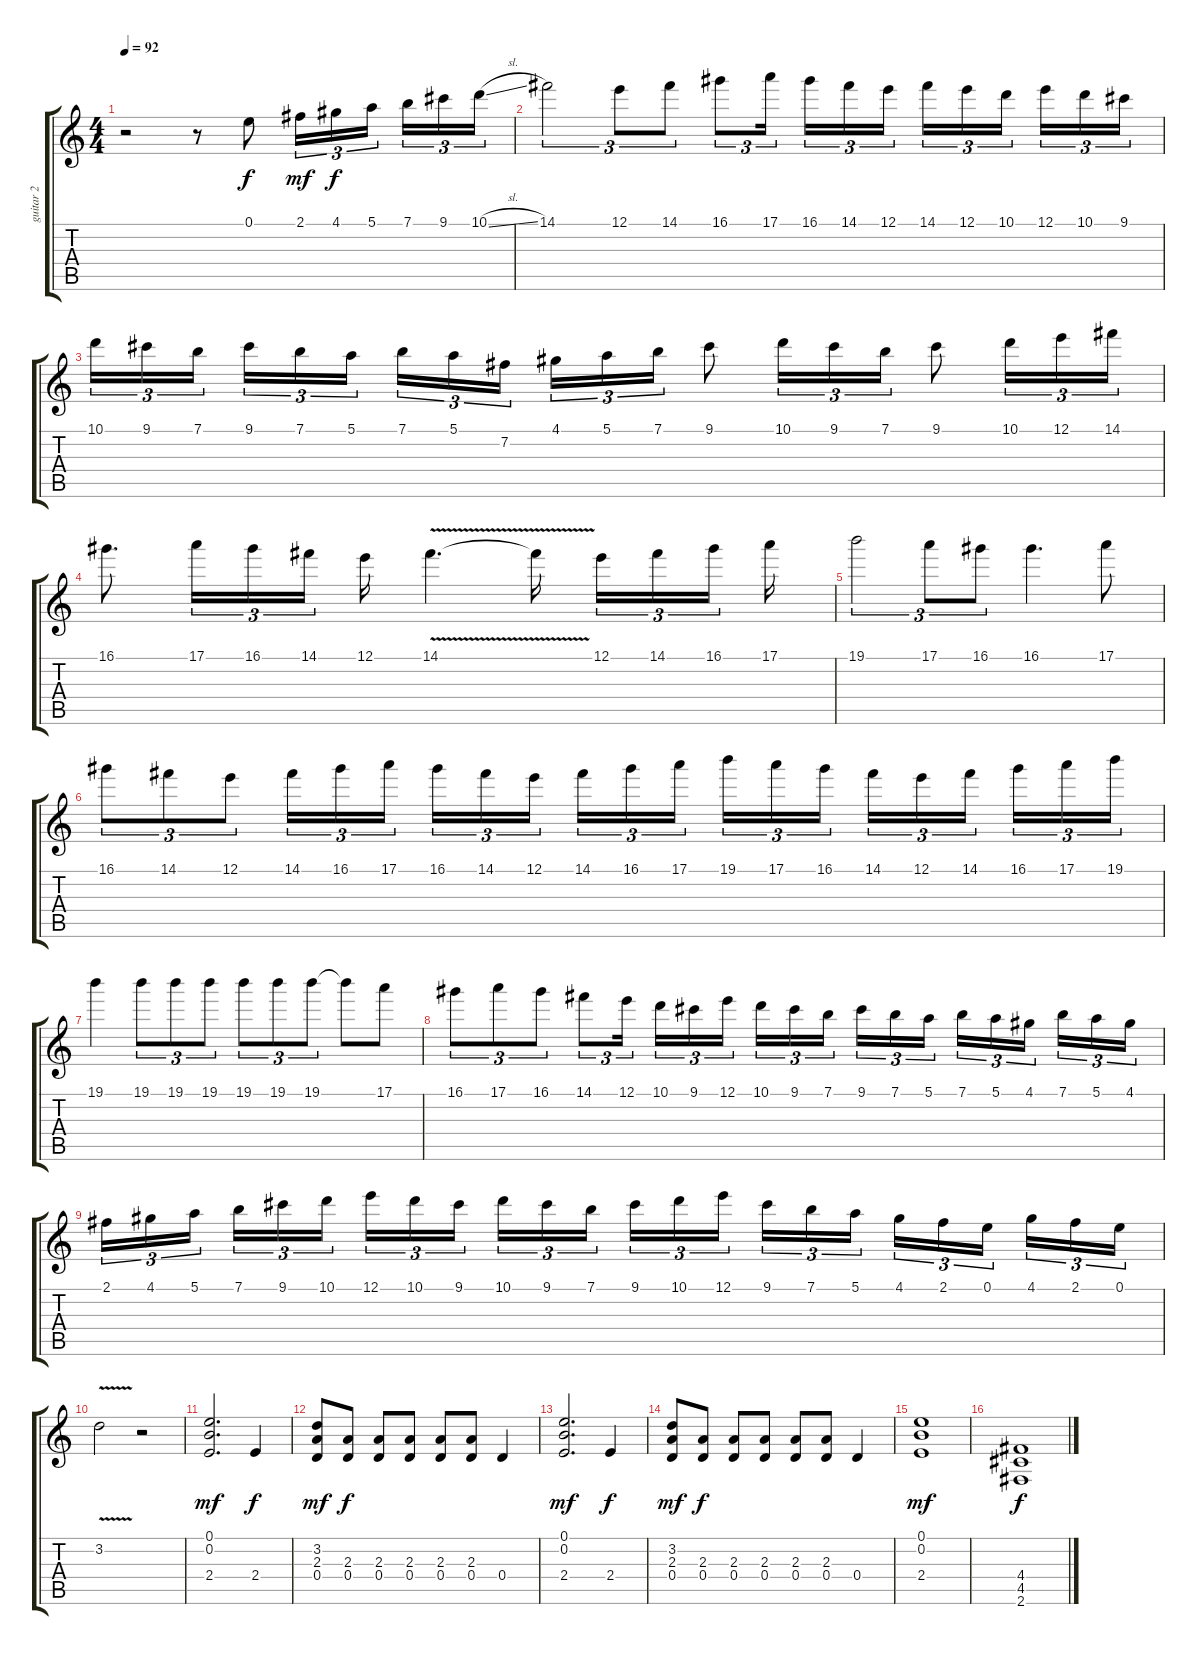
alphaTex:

\track ("guitar 2" "guitar 2") {instrument acousticguitarsteel}
\staff {score tabs}
\tuning (E4 B3 G3 D3 A2 E2) {hide}
\ts (4 4)
\tempo 92
\clef g2
\ks c
r.2{dy f instrument overdrivenguitar} r.8 0.1.8 2.1.16{tu (3 2) dy mf} 4.1.16{tu (3 2) dy f} 5.1.16{tu (3 2) beam splitsecondary} 7.1.16{tu (3 2)} 9.1.16{tu (3 2)} 10.1{sl}.16{tu (3 2)} |
14.1.2{tu (3 2)} 12.1.8{tu (3 2)} 14.1.8{tu (3 2)} 16.1.8{tu (3 2)} 17.1.16{tu (3 2) beam splitsecondary} 16.1.16{tu (3 2)} 14.1.16{tu (3 2)} 12.1.16{tu (3 2)} 14.1.16{tu (3 2)} 12.1.16{tu (3 2)} 10.1.16{tu (3 2) beam splitsecondary} 12.1.16{tu (3 2)} 10.1.16{tu (3 2)} 9.1.16{tu (3 2)} |
10.1.16{tu (3 2)} 9.1.16{tu (3 2)} 7.1.16{tu (3 2) beam splitsecondary} 9.1.16{tu (3 2)} 7.1.16{tu (3 2)} 5.1.16{tu (3 2)} 7.1.16{tu (3 2)} 5.1.16{tu (3 2)} 7.2.16{tu (3 2) beam splitsecondary} 4.1.16{tu (3 2)} 5.1.16{tu (3 2)} 7.1.16{tu (3 2)} 9.1.8 10.1.16{tu (3 2)} 9.1.16{tu (3 2)} 7.1.16{tu (3 2)} 9.1.8 10.1.16{tu (3 2)} 12.1.16{tu (3 2)} 14.1.16{tu (3 2)} |
16.1.8{d} 17.1.16{tu (3 2)} 16.1.16{tu (3 2)} 14.1.16{tu (3 2)} 12.1.16 14.1{v}.4{d} 14.1{t}.16{beam splitsecondary} 12.1.16{tu (3 2)} 14.1.16{tu (3 2)} 16.1.16{tu (3 2) beam splitsecondary} 17.1.16 |
19.1.2{tu (3 2)} 17.1.8{tu (3 2)} 16.1.8{tu (3 2)} 16.1.4{d} 17.1.8 |
16.1.8{tu (3 2)} 14.1.8{tu (3 2)} 12.1.8{tu (3 2)} 14.1.16{tu (3 2)} 16.1.16{tu (3 2)} 17.1.16{tu (3 2) beam splitsecondary} 16.1.16{tu (3 2)} 14.1.16{tu (3 2)} 12.1.16{tu (3 2)} 14.1.16{tu (3 2)} 16.1.16{tu (3 2)} 17.1.16{tu (3 2) beam splitsecondary} 19.1.16{tu (3 2)} 17.1.16{tu (3 2)} 16.1.16{tu (3 2)} 14.1.16{tu (3 2)} 12.1.16{tu (3 2)} 14.1.16{tu (3 2) beam splitsecondary} 16.1.16{tu (3 2)} 17.1.16{tu (3 2)} 19.1.16{tu (3 2)} |
19.1.4 19.1.8{tu (3 2)} 19.1.8{tu (3 2)} 19.1.8{tu (3 2)} 19.1.8{tu (3 2)} 19.1.8{tu (3 2)} 19.1.8{tu (3 2)} 19.1{t}.8 17.1.8 |
16.1.8{tu (3 2)} 17.1.8{tu (3 2)} 16.1.8{tu (3 2)} 14.1.8{tu (3 2)} 12.1.16{tu (3 2) beam splitsecondary} 10.1.16{tu (3 2)} 9.1.16{tu (3 2)} 12.1.16{tu (3 2)} 10.1.16{tu (3 2)} 9.1.16{tu (3 2)} 7.1.16{tu (3 2) beam splitsecondary} 9.1.16{tu (3 2)} 7.1.16{tu (3 2)} 5.1.16{tu (3 2)} 7.1.16{tu (3 2)} 5.1.16{tu (3 2)} 4.1.16{tu (3 2) beam splitsecondary} 7.1.16{tu (3 2)} 5.1.16{tu (3 2)} 4.1.16{tu (3 2)} |
2.1.16{tu (3 2)} 4.1.16{tu (3 2)} 5.1.16{tu (3 2) beam splitsecondary} 7.1.16{tu (3 2)} 9.1.16{tu (3 2)} 10.1.16{tu (3 2)} 12.1.16{tu (3 2)} 10.1.16{tu (3 2)} 9.1.16{tu (3 2) beam splitsecondary} 10.1.16{tu (3 2)} 9.1.16{tu (3 2)} 7.1.16{tu (3 2)} 9.1.16{tu (3 2)} 10.1.16{tu (3 2)} 12.1.16{tu (3 2) beam splitsecondary} 9.1.16{tu (3 2)} 7.1.16{tu (3 2)} 5.1.16{tu (3 2)} 4.1.16{tu (3 2)} 2.1.16{tu (3 2)} 0.1.16{tu (3 2) beam splitsecondary} 4.1.16{tu (3 2)} 2.1.16{tu (3 2)} 0.1.16{tu (3 2)} |
3.2{v}.2 r.2 |
(0.1 0.2 2.4).2{d dy mf instrument distortionguitar} 2.4.4{dy f} |
(3.2 2.3 0.4).8{dy mf} (2.3 0.4).8{dy f} (2.3 0.4).8 (2.3 0.4).8 (2.3 0.4).8 (2.3 0.4).8 0.4.4 |
(0.1 0.2 2.4).2{d dy mf} 2.4.4{dy f} |
(3.2 2.3 0.4).8{dy mf} (2.3 0.4).8{dy f} (2.3 0.4).8 (2.3 0.4).8 (2.3 0.4).8 (2.3 0.4).8 0.4.4 |
(0.1 0.2 2.4).1{dy mf} |
(4.4 4.5 2.6).1{dy f}
